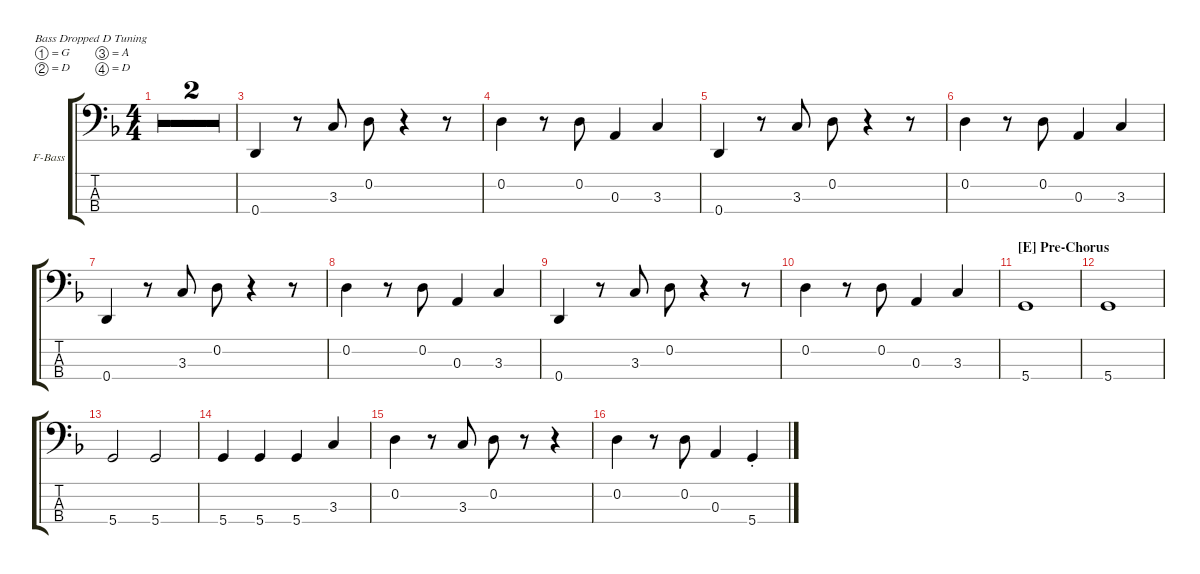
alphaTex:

\hideDynamics
\bracketExtendMode groupsimilarinstruments
\firstSystemTrackNameOrientation horizontal
\otherSystemsTrackNameOrientation horizontal
\track ("Bass" "F-Bass") {multiBarRest instrument fretlessbass}
\staff {score tabs}
\tuning (G2 D2 A1 D1)
\ts (4 4)
\tempo 103
\clef f4
\ks f
r.1{dy f} |
r.1 |
0.4.4 r.8 3.3.8 0.2.8 r.4 r.8 |
0.2.4 r.8 0.2.8 0.3.4 3.3.4 |
0.4.4 r.8 3.3.8 0.2.8 r.4 r.8 |
0.2.4 r.8 0.2.8 0.3.4 3.3.4 |
0.4.4 r.8 3.3.8 0.2.8 r.4 r.8 |
0.2.4 r.8 0.2.8 0.3.4 3.3.4 |
0.4.4 r.8 3.3.8 0.2.8 r.4 r.8 |
0.2.4 r.8 0.2.8 0.3.4 3.3.4 |
\section ("E" "Pre-Chorus")
5.4.1 |
5.4.1 |
5.4.2 5.4.2 |
5.4.4 5.4.4 5.4.4 3.3.4 |
0.2.4 r.8 3.3.8 0.2.8 r.8 r.4 |
0.2.4 r.8 0.2.8 0.3.4 5.4{st}.4
